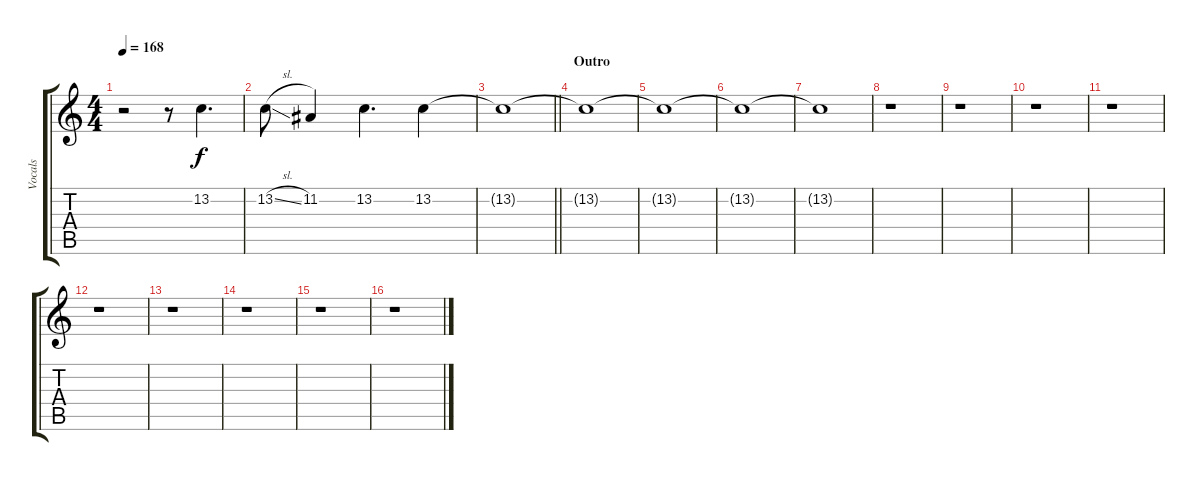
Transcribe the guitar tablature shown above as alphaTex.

\track ("Vocals" "Vocals") {instrument oboe}
\staff {score tabs}
\tuning (E4 B3 G3 D3 A2 D2) {hide}
\ts (4 4)
\tempo 168
\clef g2
\ks c
r.2{dy f} r.8 13.2.4{d} |
13.2{sl}.8 11.2.4 13.2.4{d} 13.2.4{volume 0} |
\barLineRight lightlight
13.2{t}.1 |
\section ("" "Outro")
13.2{t}.1 |
13.2{t}.1 |
13.2{t}.1 |
13.2{t}.1 |
r.1 |
r.1 |
r.1 |
r.1 |
r.1 |
r.1 |
r.1 |
r.1 |
r.1
